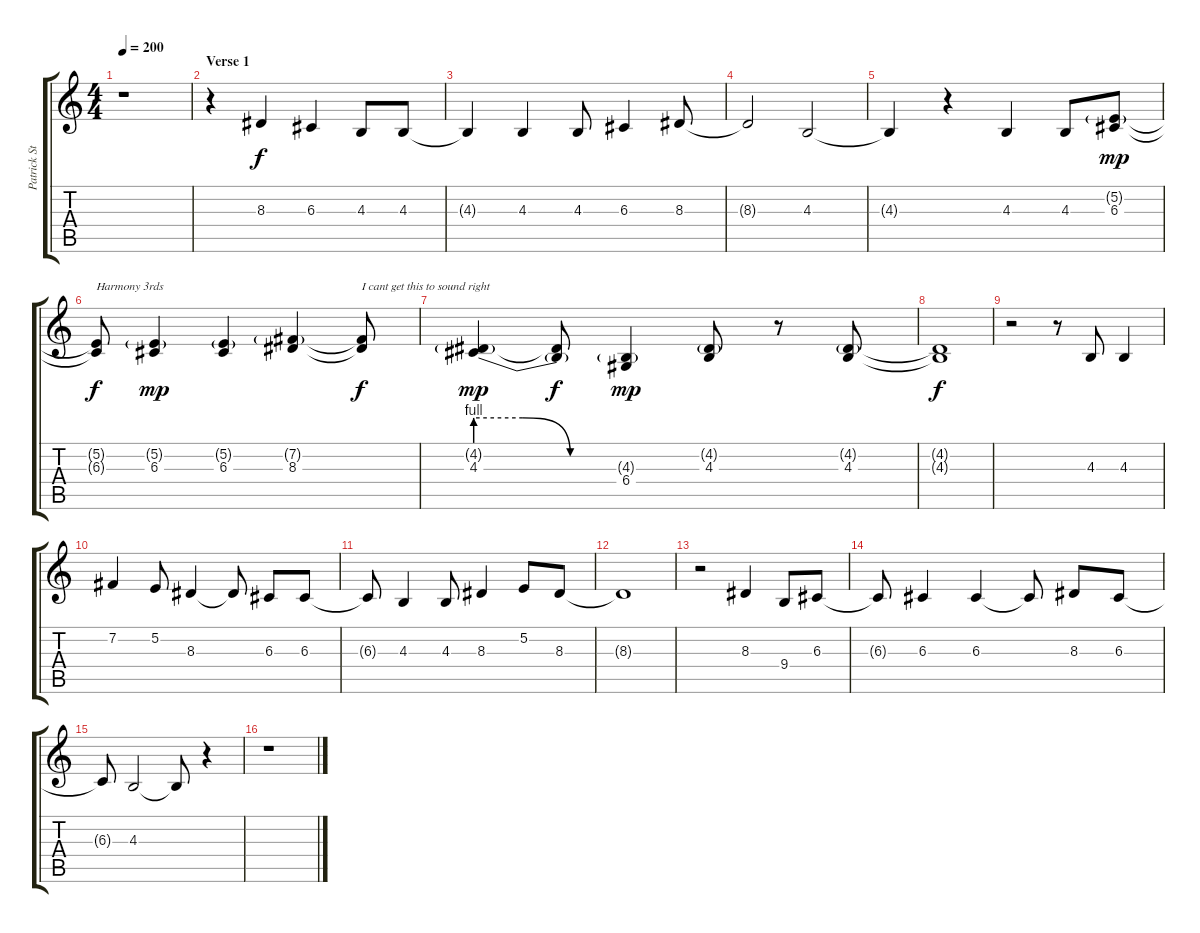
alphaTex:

\track ("Patrick Stump (Vocals and Harmonies)" "Patrick St") {instrument clarinet}
\staff {score tabs}
\tuning (E4 B3 G3 D3 A2 E2) {hide}
\ts (4 4)
\tempo 200
\clef g2
\ks c
r.1{dy f} |
\section ("" "Verse 1")
r.4 8.3.4 6.3.4 4.3.8 4.3.8 |
4.3{t}.4 4.3.4 4.3.8 6.3.4 8.3.8 |
8.3{t}.2 4.3.2 |
4.3{t}.4 r.4 4.3.4 4.3.8 (5.2{g} 6.3).8{dy mp} |
(5.2{t} 6.3{t}).8{txt "Harmony 3rds" dy f} (5.2{g} 6.3).4{dy mp} (5.2{g} 6.3).4 (7.2{g} 8.3).4 (7.2{t} 8.3{t}).8{txt "I cant get this to sound right" dy f} |
(4.2{g} 4.3{be (custom 0 4 20 4 40 0 60 0)}).4{dy mp} (4.2{t} 4.3{t}).8{dy f} (4.3{g} 6.4).4{dy mp} (4.2{g} 4.3).8 r.8 (4.2{g} 4.3).8 |
(4.2{t} 4.3{t}).1{dy f} |
r.2 r.8 4.3.8 4.3.4 |
7.2.4 5.2.8 8.3.4 8.3{t}.8 6.3.8 6.3.8 |
6.3{t}.8 4.3.4 4.3.8 8.3.4 5.2.8 8.3.8 |
8.3{t}.1 |
r.2 8.3.4 9.4.8 6.3.8 |
6.3{t}.8 6.3.4 6.3.4 6.3{t}.8 8.3.8 6.3.8 |
6.3{t}.8 4.3.2 4.3{t}.8 r.4 |
r.1
